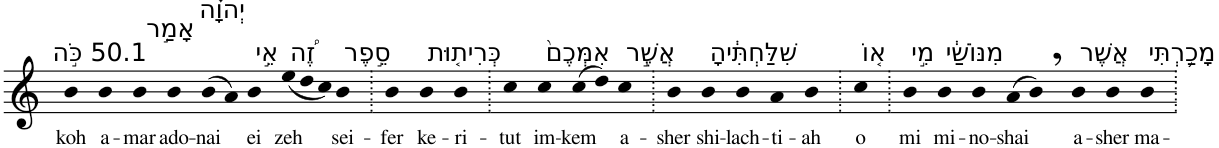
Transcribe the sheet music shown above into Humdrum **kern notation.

**kern	**text
*part1	*part1
*staff1	*staff1
*I"Piano	*
*I'Pno	*
*clefG2	*
*k[]	*
=1	=1
!LO:TX:a:t=50.1 כֹּ֣ה	!
!	!LO:LY:b
4b	koh
!LO:TX:a:t=אָמַ֣ר	!
!	!LO:LY:b
4b	a-
!	!LO:LY:b
4b	-mar
!LO:TX:a:t=יְהוָ֗ה	!
!	!LO:LY:b
4b	ado-
!	!LO:LY:b
(8b	-nai
8a)	.
!LO:TX:a:t=אֵ֣י	!
!	!LO:LY:b
4b	ei
!LO:TX:a:t=זֶ֠ה	!
!	!LO:LY:b
(<12ee	zeh
12dd	.
12cc)	.
!LO:TX:a:t=סֵ֣פֶר	!
!	!LO:LY:b
4b	sei-
=2.	=2.
!	!LO:LY:b
4b	-fer
!LO:TX:a:t=כְּרִית֤וּת	!
!	!LO:LY:b
4b	ke-
!	!LO:LY:b
4b	-ri-
=3.	=3.
!	!LO:LY:b
4cc	-tut
!LO:TX:a:t=אִמְּכֶם֙	!
!	!LO:LY:b
4cc	im-
!	!LO:LY:b
(8cc	-kem
8dd)	.
!LO:TX:a:t=אֲשֶׁ֣ר	!
!	!LO:LY:b
4cc	a-
=4.	=4.
!	!LO:LY:b
4b	-sher
!LO:TX:a:t=שִׁלַּחְתִּ֔יהָ	!
!	!LO:LY:b
4b	shi-
!	!LO:LY:b
4b	-lach-
!	!LO:LY:b
4a	-ti-
!	!LO:LY:b
4b	-ah
=5.	=5.
!LO:TX:a:t=א֚וֹ	!
!	!LO:LY:b
4cc	o
=6.	=6.
!LO:TX:a:t=מִ֣י	!
!	!LO:LY:b
4b	mi
!LO:TX:a:t=מִנּוֹשַׁ֔י	!
!	!LO:LY:b
4b	mi-
!	!LO:LY:b
4b	-no-
!	!LO:LY:b
(8a	-shai
8b,)	.
!LO:TX:a:t=אֲשֶׁר	!
!	!LO:LY:b
4b	a-
!	!LO:LY:b
4b	-sher
!LO:TX:a:t=מָכַ֥רְתִּי	!
!	!LO:LY:b
4b	ma-
=.	=.
*-	*-
